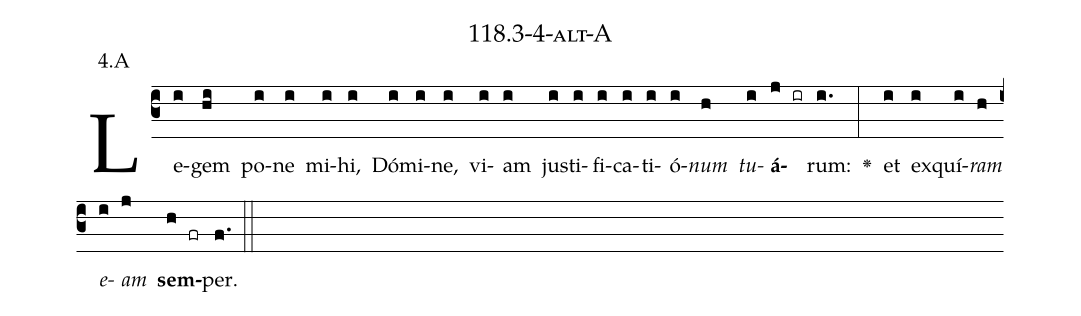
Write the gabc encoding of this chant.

name: 118.3-4-alt-A;
annotation: 4.A;
%%
(c3)Le(i)gem(hi) po(i)ne(i) mi(i)hi,(i) Dó(i)mi(i)ne,(i) vi(i)am(i) jus(i)ti(i)fi(i)ca(i)ti(i)ó(i)<i>num</i>(h) <i>tu</i>(i)<b>á</b>(j ir)rum:(i.) <v>\greheightstar</v>(:) et(i) ex(i)quí(i)<i>ram</i>(h) <i>e</i>(i)<i>am</i>(j) <b>sem</b>(h fr)per.(f.) (::)


%E(i) u(h) o(i) u(j) a(h) e.(f.) (::)
